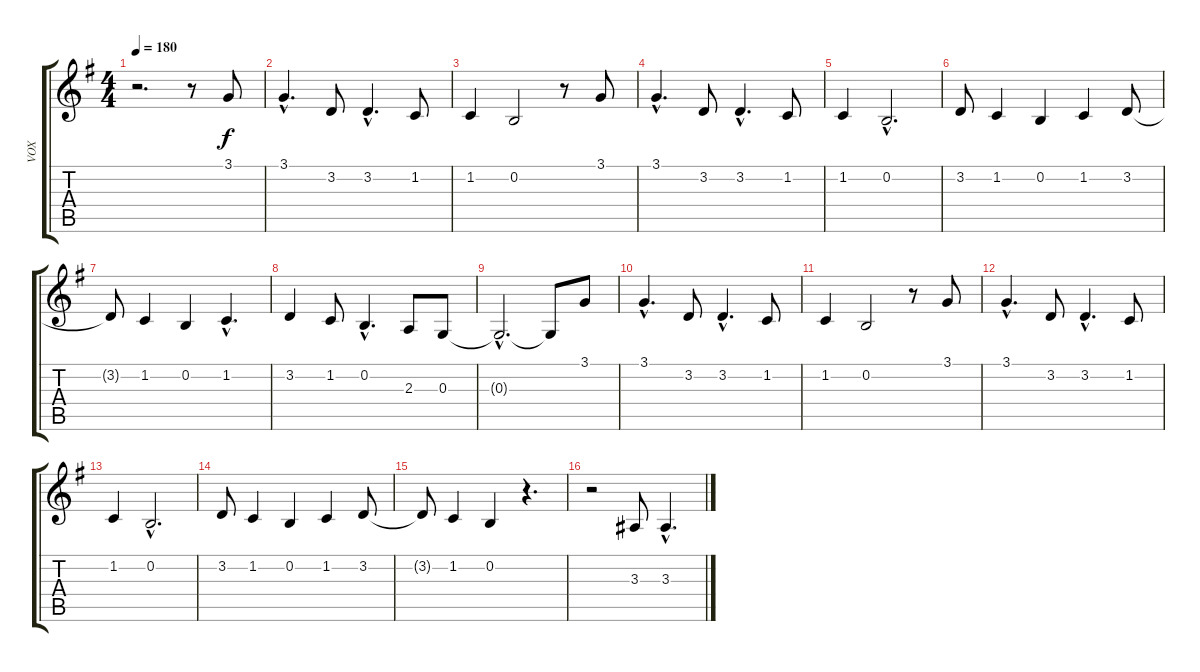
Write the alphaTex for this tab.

\track ("VOX" "VOX") {instrument tenorsax}
\staff {score tabs}
\tuning (E4 B3 G3 D3 A2 E2) {hide}
\ts (4 4)
\tempo 180
\clef g2
\ks g
r.2{d dy f} r.8 3.1.8 |
3.1{hac}.4{d} 3.2.8 3.2{hac}.4{d} 1.2.8 |
1.2.4 0.2.2 r.8 3.1.8 |
3.1{hac}.4{d} 3.2.8 3.2{hac}.4{d} 1.2.8 |
1.2.4 0.2{hac}.2{d} |
3.2.8 1.2.4 0.2.4 1.2.4 3.2.8 |
3.2{t}.8 1.2.4 0.2.4 1.2{hac}.4{d} |
3.2.4 1.2.8 0.2{hac}.4{d} 2.3.8 0.3.8 |
0.3{hac t}.2{d} 0.3{t}.8 3.1.8 |
3.1{hac}.4{d} 3.2.8 3.2{hac}.4{d} 1.2.8 |
1.2.4 0.2.2 r.8 3.1.8 |
3.1{hac}.4{d} 3.2.8 3.2{hac}.4{d} 1.2.8 |
1.2.4 0.2{hac}.2{d} |
3.2.8 1.2.4 0.2.4 1.2.4 3.2.8 |
3.2{t}.8 1.2.4 0.2.4 r.4{d} |
r.2 3.3.8 3.3{hac}.4{d}
